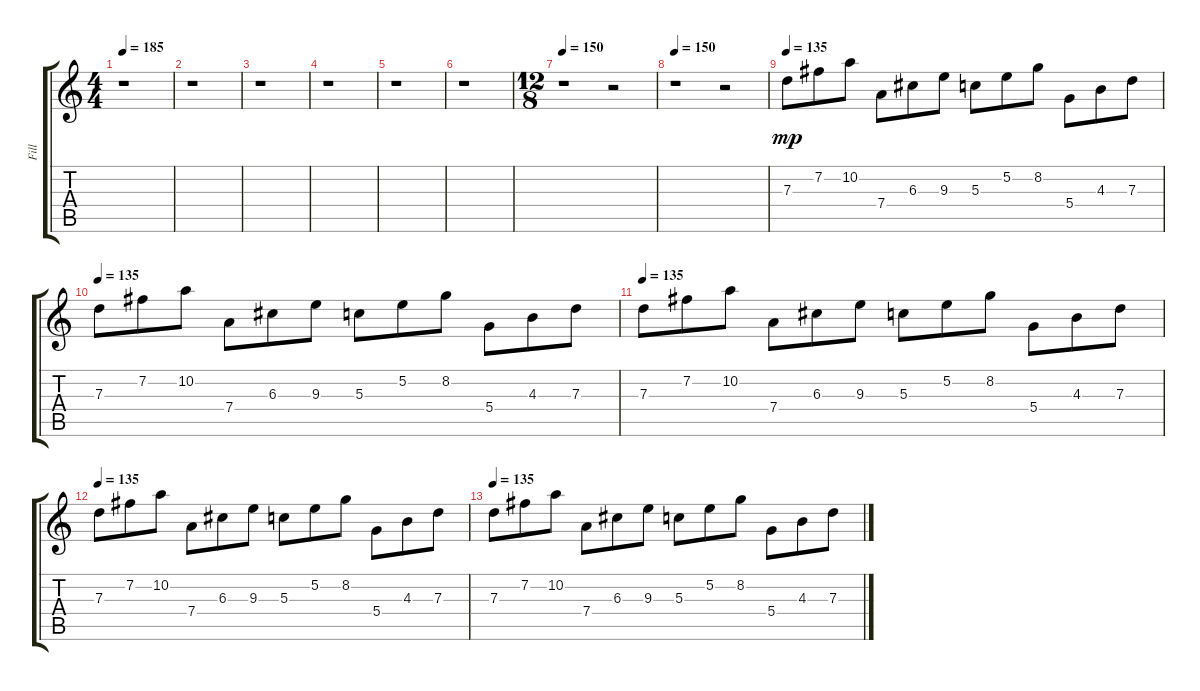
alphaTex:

\track ("Fill" "Fill") {instrument overdrivenguitar}
\staff {score tabs}
\tuning (E4 B3 G3 D3 A2 E2) {hide}
\ts (4 4)
\tempo 185
\clef g2
\ks c
r.1{dy mp} |
r.1 |
r.1 |
r.1 |
r.1 |
r.1 |
\ts (12 8)
\tempo 150
r.1 r.2 |
\tempo 150
r.1 r.2 |
\tempo 135
7.3.8 7.2.8 10.2.8 7.4.8 6.3.8 9.3.8 5.3.8 5.2.8 8.2.8 5.4.8 4.3.8 7.3.8 |
\tempo 135
7.3.8 7.2.8 10.2.8 7.4.8 6.3.8 9.3.8 5.3.8 5.2.8 8.2.8 5.4.8 4.3.8 7.3.8 |
\tempo 135
7.3.8 7.2.8 10.2.8 7.4.8 6.3.8 9.3.8 5.3.8 5.2.8 8.2.8 5.4.8 4.3.8 7.3.8 |
\tempo 135
7.3.8 7.2.8 10.2.8 7.4.8 6.3.8 9.3.8 5.3.8 5.2.8 8.2.8 5.4.8 4.3.8 7.3.8 |
\tempo 135
7.3.8 7.2.8 10.2.8 7.4.8 6.3.8 9.3.8 5.3.8 5.2.8 8.2.8 5.4.8 4.3.8 7.3.8
